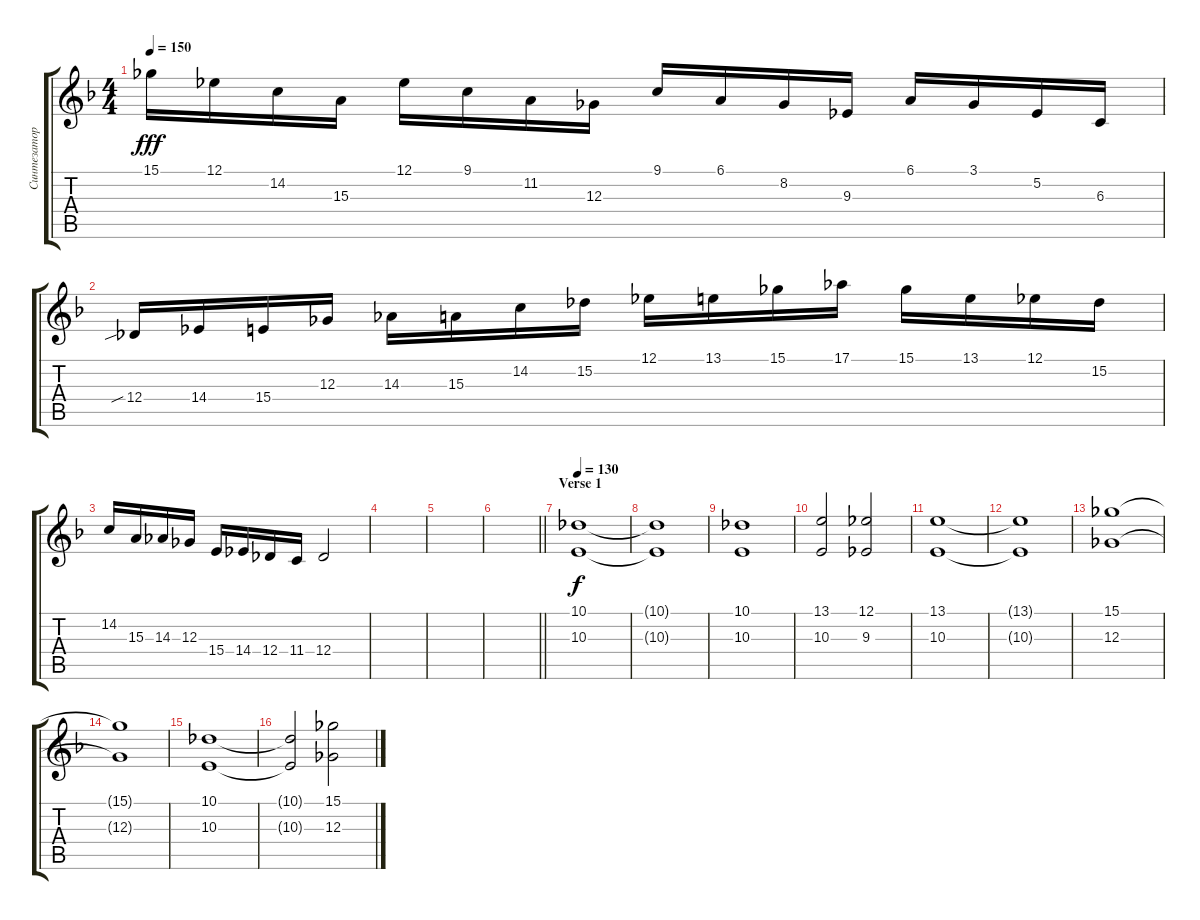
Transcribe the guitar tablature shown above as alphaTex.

\track ("Синтезатор" "Синтезатор") {instrument churchorgan}
\staff {score tabs}
\tuning (Eb4 Bb3 Gb3 Db3 Ab2 Eb2) {hide}
\ts (4 4)
\tempo 150
\clef g2
\ks dminor
15.1.16{dy fff} 12.1.16 14.2.16 15.3.16 12.1.16 9.1.16 11.2.16 12.3.16 9.1.16 6.1.16 8.2.16 9.3.16 6.1.16 3.1.16 5.2.16 6.3.16 |
12.4{sib}.16 14.4.16 15.4.16 12.3.16 14.3.16 15.3.16 14.2.16 15.2.16 12.1.16 13.1.16 15.1.16 17.1.16 15.1.16 13.1.16 12.1.16 15.2.16 |
14.2.16 15.3.16 14.3.16 12.3.16 15.4.16 14.4.16 12.4.16 11.4.16 12.4.2 |
|
|
\barLineRight lightlight
|
\section ("" "Verse 1")
\tempo 130
(10.1 10.3).1{dy f} |
(10.1{t} 10.3{t}).1 |
(10.1 10.3).1 |
(13.1 10.3).2 (12.1 9.3).2 |
(13.1 10.3).1 |
(13.1{t} 10.3{t}).1 |
(15.1 12.3).1 |
(15.1{t} 12.3{t}).1 |
(10.1 10.3).1 |
(10.1{t} 10.3{t}).2 (15.1 12.3).2
